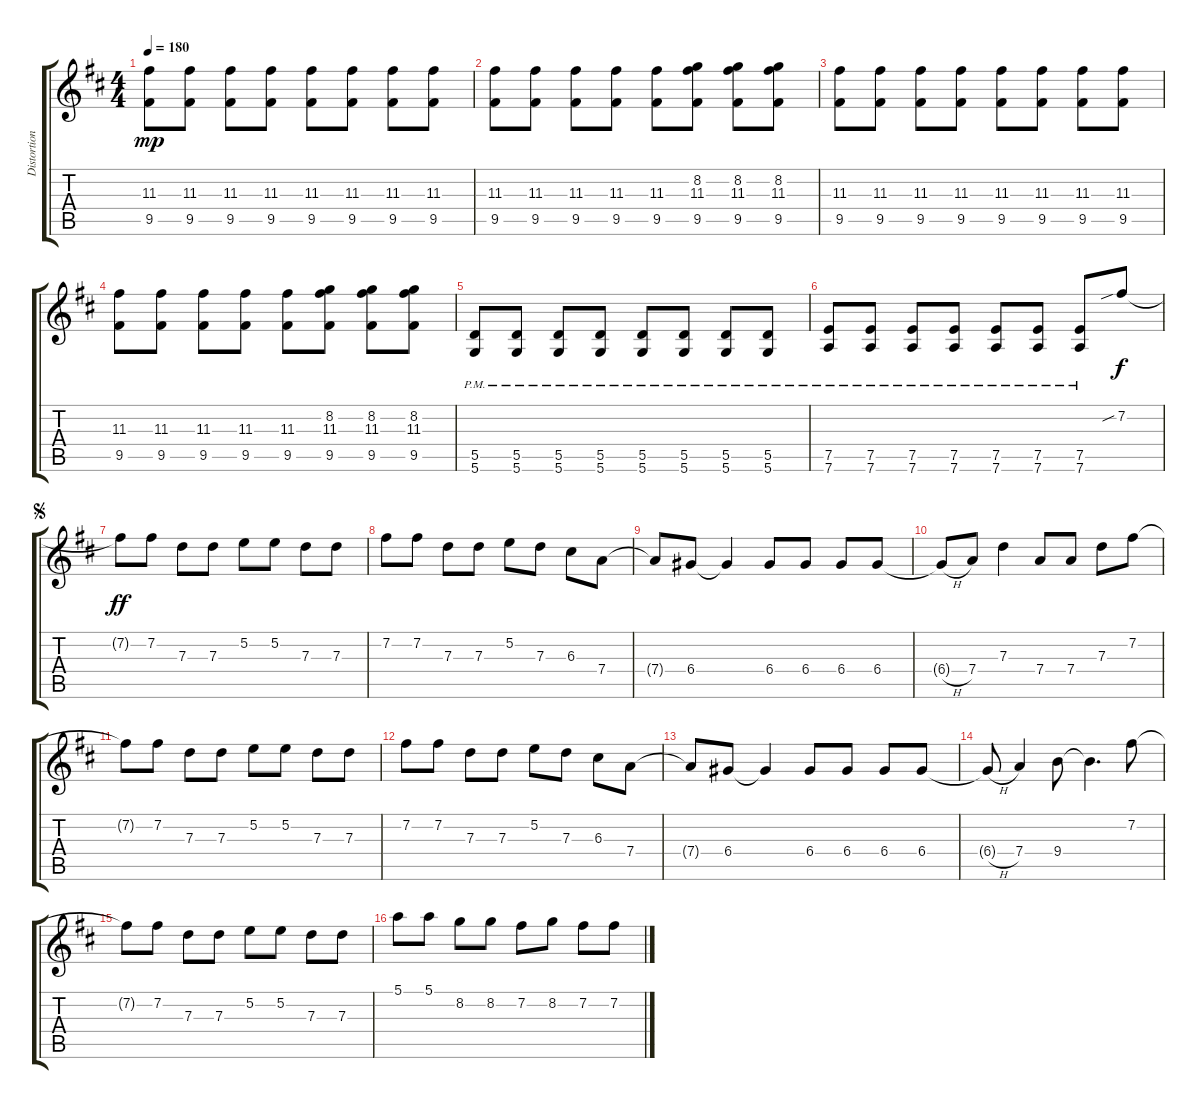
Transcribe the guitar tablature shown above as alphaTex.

\track ("Distortion Guitar 2" "Distortion") {instrument distortionguitar}
\staff {score tabs}
\tuning (E4 B3 G3 D3 A2 D2) {hide}
\ts (4 4)
\tempo 180
\clef g2
\ks d
(11.3 9.5).8{dy mp} (11.3 9.5).8 (11.3 9.5).8 (11.3 9.5).8 (11.3 9.5).8 (11.3 9.5).8 (11.3 9.5).8 (11.3 9.5).8 |
(11.3 9.5).8 (11.3 9.5).8 (11.3 9.5).8 (11.3 9.5).8 (11.3 9.5).8 (8.2 11.3 9.5).8 (8.2 11.3 9.5).8 (8.2 11.3 9.5).8 |
(11.3 9.5).8 (11.3 9.5).8 (11.3 9.5).8 (11.3 9.5).8 (11.3 9.5).8 (11.3 9.5).8 (11.3 9.5).8 (11.3 9.5).8 |
(11.3 9.5).8 (11.3 9.5).8 (11.3 9.5).8 (11.3 9.5).8 (11.3 9.5).8 (8.2 11.3 9.5).8 (8.2 11.3 9.5).8 (8.2 11.3 9.5).8 |
(5.5{pm} 5.6{pm}).8 (5.5{pm} 5.6{pm}).8 (5.5{pm} 5.6{pm}).8 (5.5{pm} 5.6{pm}).8 (5.5{pm} 5.6{pm}).8 (5.5{pm} 5.6{pm}).8 (5.5{pm} 5.6{pm}).8 (5.5{pm} 5.6{pm}).8 |
(7.5{pm} 7.6{pm}).8 (7.5{pm} 7.6{pm}).8 (7.5{pm} 7.6{pm}).8 (7.5{pm} 7.6{pm}).8 (7.5{pm} 7.6{pm}).8 (7.5{pm} 7.6{pm}).8 (7.5{pm} 7.6{pm}).8 7.2{sib}.8{dy f} |
\jump segno
7.2{t}.8{dy ff} 7.2.8 7.3.8 7.3.8 5.2.8 5.2.8 7.3.8 7.3.8 |
7.2.8 7.2.8 7.3.8 7.3.8 5.2.8 7.3.8 6.3.8 7.4.8 |
7.4{t}.8 6.4.8 6.4{t}.4 6.4.8 6.4.8 6.4.8 6.4.8 |
6.4{h t}.8 7.4.8 7.3.4 7.4.8 7.4.8 7.3.8 7.2.8 |
7.2{t}.8 7.2.8 7.3.8 7.3.8 5.2.8 5.2.8 7.3.8 7.3.8 |
7.2.8 7.2.8 7.3.8 7.3.8 5.2.8 7.3.8 6.3.8 7.4.8 |
7.4{t}.8 6.4.8 6.4{t}.4 6.4.8 6.4.8 6.4.8 6.4.8 |
6.4{h t}.8 7.4.4 9.4.8 9.4{t}.4{d} 7.2.8 |
7.2{t}.8 7.2.8 7.3.8 7.3.8 5.2.8 5.2.8 7.3.8 7.3.8 |
5.1.8 5.1.8 8.2.8 8.2.8 7.2.8 8.2.8 7.2.8 7.2.8
